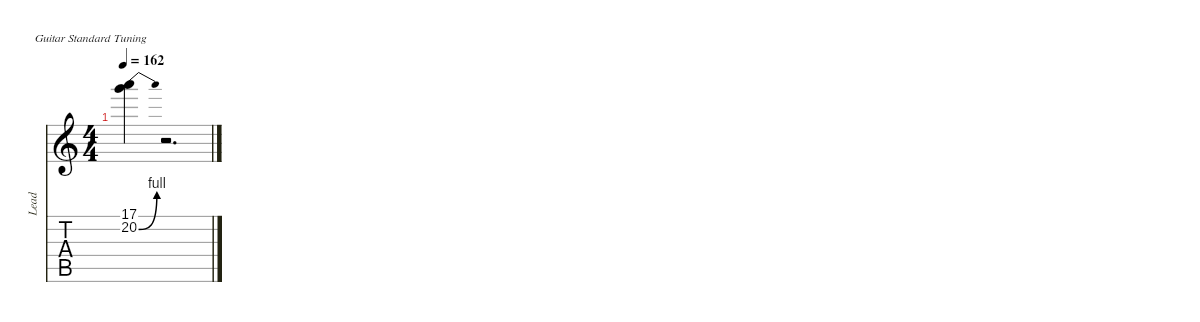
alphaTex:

\defaultSystemsLayout 4
\hideDynamics
\bracketExtendMode nobrackets
\track ("Lead - Marty Friedman" "Lead") {instrument distortionguitar}
\staff {score tabs}
\tuning (E4 B3 G3 D3 A2 E2)
\ts (4 4)
\tempo 162
\clef g2
\ks c
(20.2{be (bend 0 0 15 4)} 17.1).4{dy mf beam Down} r.2{d beam Down}
